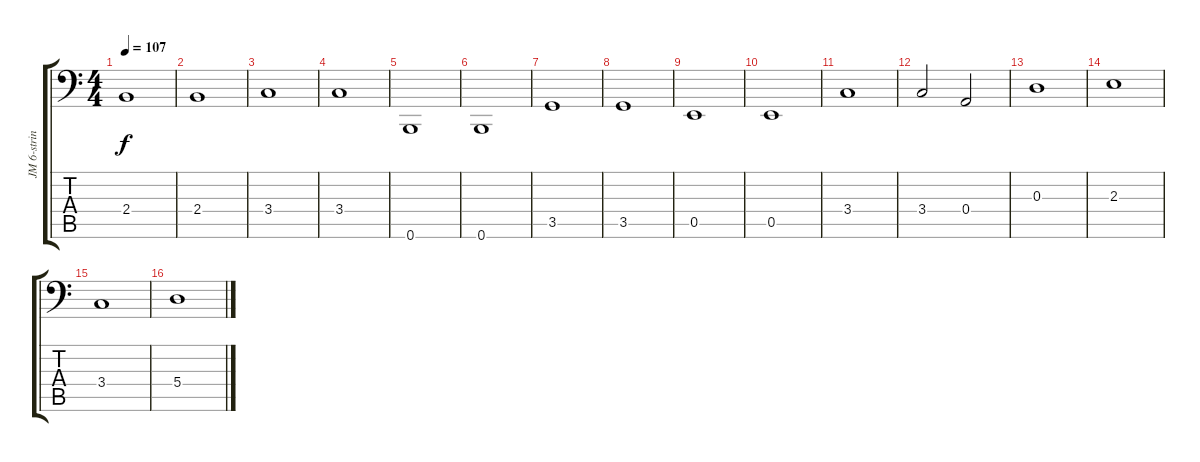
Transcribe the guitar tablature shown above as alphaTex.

\track ("JM 6-string Bass" "JM 6-strin") {instrument electricbassfinger}
\staff {score tabs}
\tuning (C3 G2 D2 A1 E1 B0) {hide}
\ts (4 4)
\tempo 107
\clef f4
\ks c
2.4.1{dy f} |
2.4.1 |
3.4.1 |
3.4.1 |
0.6.1 |
0.6.1 |
3.5.1 |
3.5.1 |
0.5.1 |
0.5.1 |
3.4.1 |
3.4.2 0.4.2 |
0.3.1 |
2.3.1 |
3.4.1 |
5.4.1
